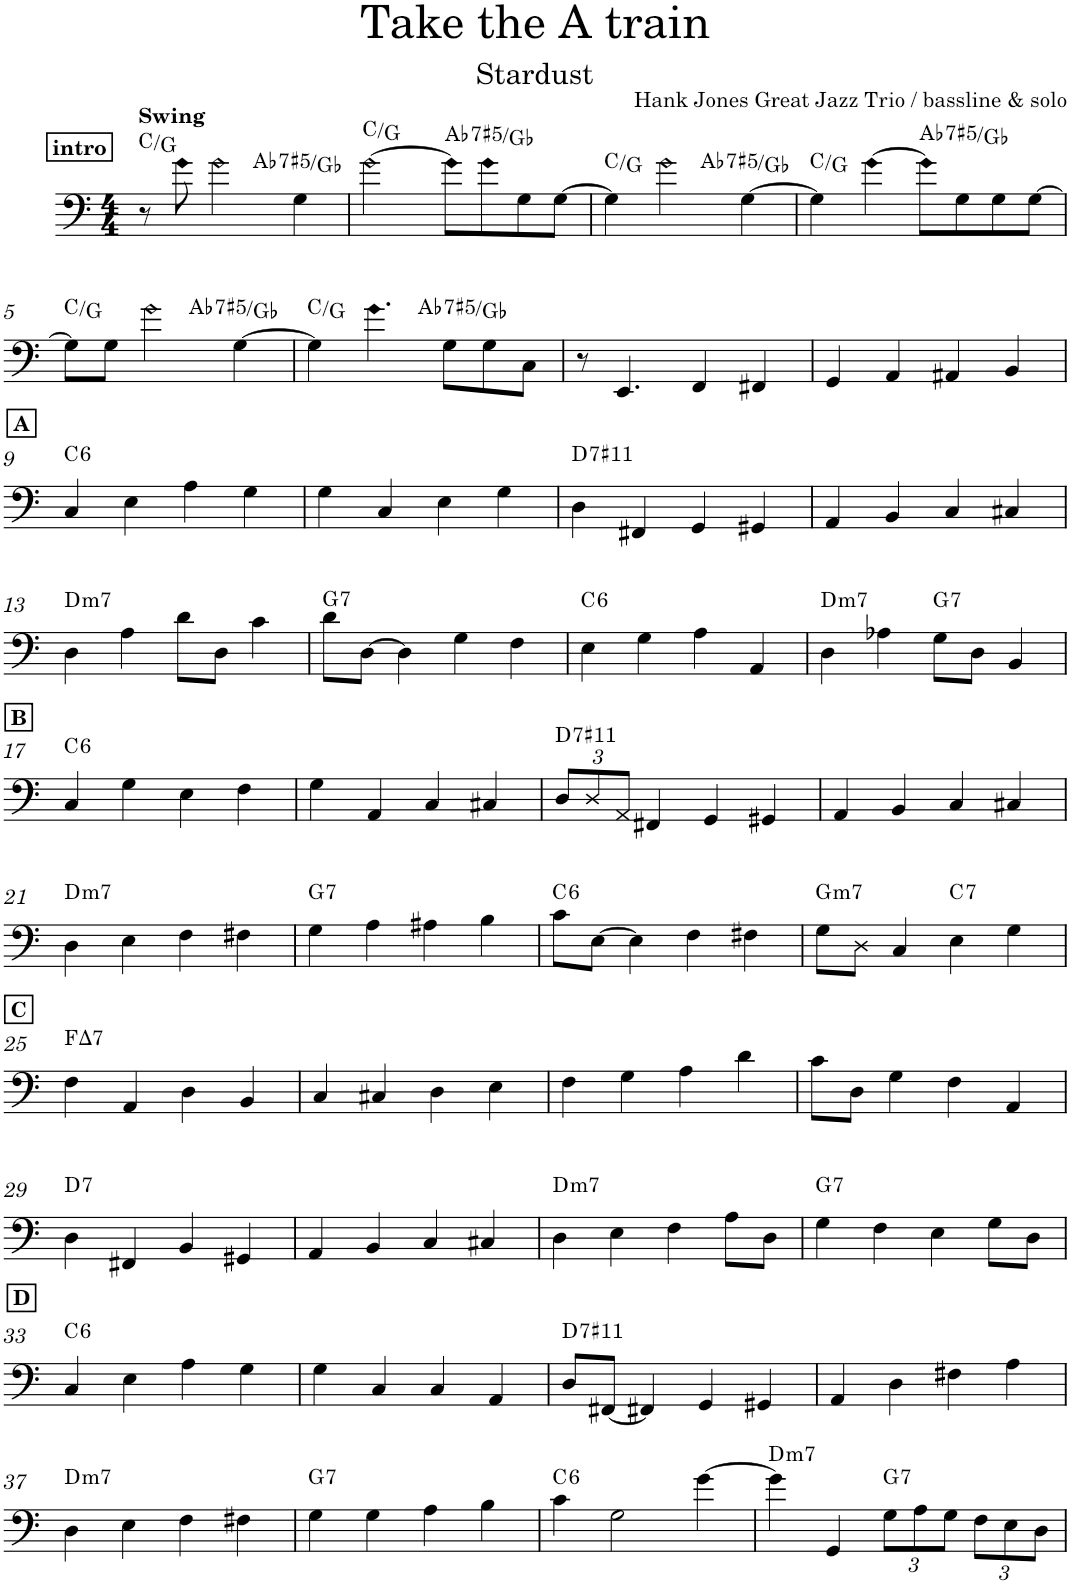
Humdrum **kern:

**kern	**harte
*part1	*part1
*staff1	*
*I"Bass Guitar	*
*I'B. Guit.	*
*clefF4	*
*Trd7c12	*
*k[]	*
*M4/4	*
!!LO:REH:place=s1:a:B:cj:t=intro
=1	=1
!LO:TX:a:B:t=Swing	!
*^	*
8r	2ryy	C:maj/5
!LO:N:head=diamond	!	!
8g\	.	.
!LO:N:head=diamond	!	!
2g\	.	.
!	!	!LO:H:kt=7
.	2ryy	Ab:(3,#5,b7)/b7
4G\	.	.
=2	=2	=2
!LO:N:head=diamond	!	!
*v	*v	*
[2g\	C:maj/5
!LO:N:head=diamond	!LO:H:kt=7
8g\L]	Ab:(3,#5,b7)/b7
!LO:N:head=diamond	!
8g\	.
8G\	.
[8G\J	.
=3	=3
*^	*
4G\]	2ryy	C:maj/5
!LO:N:head=diamond	!	!
2g\	.	.
!	!	!LO:H:kt=7
.	2ryy	Ab:(3,#5,b7)/b7
[4G\	.	.
*v	*v	*
=4	=4
4G\]	C:maj/5
!LO:N:head=diamond	!
[4g\	.
!LO:N:head=diamond	!LO:H:kt=7
8g\L]	Ab:(3,#5,b7)/b7
8G\	.
8G\	.
[8G\J	.
!!LO:LB:g=z
=5	=5
*^	*
8G\L]	2ryy	C:maj/5
8G\J	.	.
!LO:N:head=diamond	!	!
2g\	.	.
!	!	!LO:H:kt=7
.	2ryy	Ab:(3,#5,b7)/b7
[4G\	.	.
=6	=6	=6
4G\]	2ryy	C:maj/5
!LO:N:head=diamond	!	!
4.g\	.	.
!	!	!LO:H:kt=7
.	2ryy	Ab:(3,#5,b7)/b7
8G\L	.	.
8G\	.	.
8C\J	.	.
*v	*v	*
=7	=7
8r	.
4.EE/	.
4FF/	.
4FF#X/	.
=8	=8
4GG/	.
4AA/	.
4AA#X/	.
4BB/	.
!!LO:LB:g=z
!!LO:REH:place=s1:a:B:cj:t=A
=9	=9
!	!LO:H:kt=6
4C/	C:maj6
4E\	.
4A\	.
4G\	.
=10	=10
4G\	.
4C/	.
4E\	.
4G\	.
=11	=11
!	!LO:H:kt=7
4D\	D:7(#11)
4FF#X/	.
4GG/	.
4GG#X/	.
=12	=12
4AA/	.
4BB/	.
4C/	.
4C#X/	.
!!LO:LB:g=z
=13	=13
!	!LO:H:kt=m7
4D\	D:min7
4A\	.
8d\L	.
8D\J	.
4c\	.
=14	=14
!	!LO:H:kt=7
8d\L	G:7
[8D\J	.
4D\]	.
4G\	.
4F\	.
=15	=15
!	!LO:H:kt=6
4E\	C:maj6
4G\	.
4A\	.
4AA/	.
=16	=16
!	!LO:H:kt=m7
4D\	D:min7
4A-X\	.
!	!LO:H:kt=7
8G\L	G:7
8D\J	.
4BB/	.
!!LO:LB:g=z
!!LO:REH:place=s1:a:B:cj:t=B
=17	=17
!	!LO:H:kt=6
4C/	C:maj6
4G\	.
4E\	.
4F\	.
=18	=18
4G\	.
4AA/	.
4C/	.
4C#X/	.
=19	=19
*Xbrackettup	*
!	!LO:H:kt=7
12D/L	D:7(#11)
12D/	.
12AA/J	.
4FF#X/	.
4GG/	.
4GG#X/	.
=20	=20
4AA/	.
4BB/	.
4C/	.
4C#X/	.
!!LO:LB:g=z
=21	=21
!	!LO:H:kt=m7
4D\	D:min7
4E\	.
4F\	.
4F#X\	.
=22	=22
!	!LO:H:kt=7
4G\	G:7
4A\	.
4A#X\	.
4B\	.
=23	=23
!	!LO:H:kt=6
8c\L	C:maj6
[8E\J	.
4E\]	.
4F\	.
4F#X\	.
=24	=24
!	!LO:H:kt=m7
8G\L	G:min7
8D\J	.
4C/	.
!	!LO:H:kt=7
4E\	C:7
4G\	.
!!LO:LB:g=z
!!LO:REH:place=s1:a:B:cj:t=C
=25	=25
!	!LO:H:kt=7
4F\	F:maj7
4AA/	.
4D\	.
4BB/	.
=26	=26
4C/	.
4C#X/	.
4D\	.
4E\	.
=27	=27
4F\	.
4G\	.
4A\	.
4d\	.
=28	=28
8c\L	.
8D\J	.
4G\	.
4F\	.
4AA/	.
!!LO:LB:g=z
=29	=29
!	!LO:H:kt=7
4D\	D:7
4FF#X/	.
4BB/	.
4GG#X/	.
=30	=30
4AA/	.
4BB/	.
4C/	.
4C#X/	.
=31	=31
!	!LO:H:kt=m7
4D\	D:min7
4E\	.
4F\	.
8A\L	.
8D\J	.
=32	=32
!	!LO:H:kt=7
4G\	G:7
4F\	.
4E\	.
8G\L	.
8D\J	.
!!LO:LB:g=z
!!LO:REH:place=s1:a:B:cj:t=D
=33	=33
!	!LO:H:kt=6
4C/	C:maj6
4E\	.
4A\	.
4G\	.
=34	=34
4G\	.
4C/	.
4C/	.
4AA/	.
=35	=35
!	!LO:H:kt=7
8D/L	D:7(#11)
[8FF#X/J	.
4FF#X/]	.
4GG/	.
4GG#X/	.
=36	=36
4AA/	.
4D\	.
4F#X\	.
4A\	.
!!LO:LB:g=z
=37	=37
!	!LO:H:kt=m7
4D\	D:min7
4E\	.
4F\	.
4F#X\	.
=38	=38
!	!LO:H:kt=7
4G\	G:7
4G\	.
4A\	.
4B\	.
=39	=39
!	!LO:H:kt=6
4c\	C:maj6
2G\	.
[4g\	.
=40	=40
!	!LO:H:kt=m7
4g\]	D:min7
4GG/	.
!	!LO:H:kt=7
12G\L	G:7
12A\	.
12G\J	.
12F\L	.
12E\	.
12D\J	.
=	=
*-	*-
